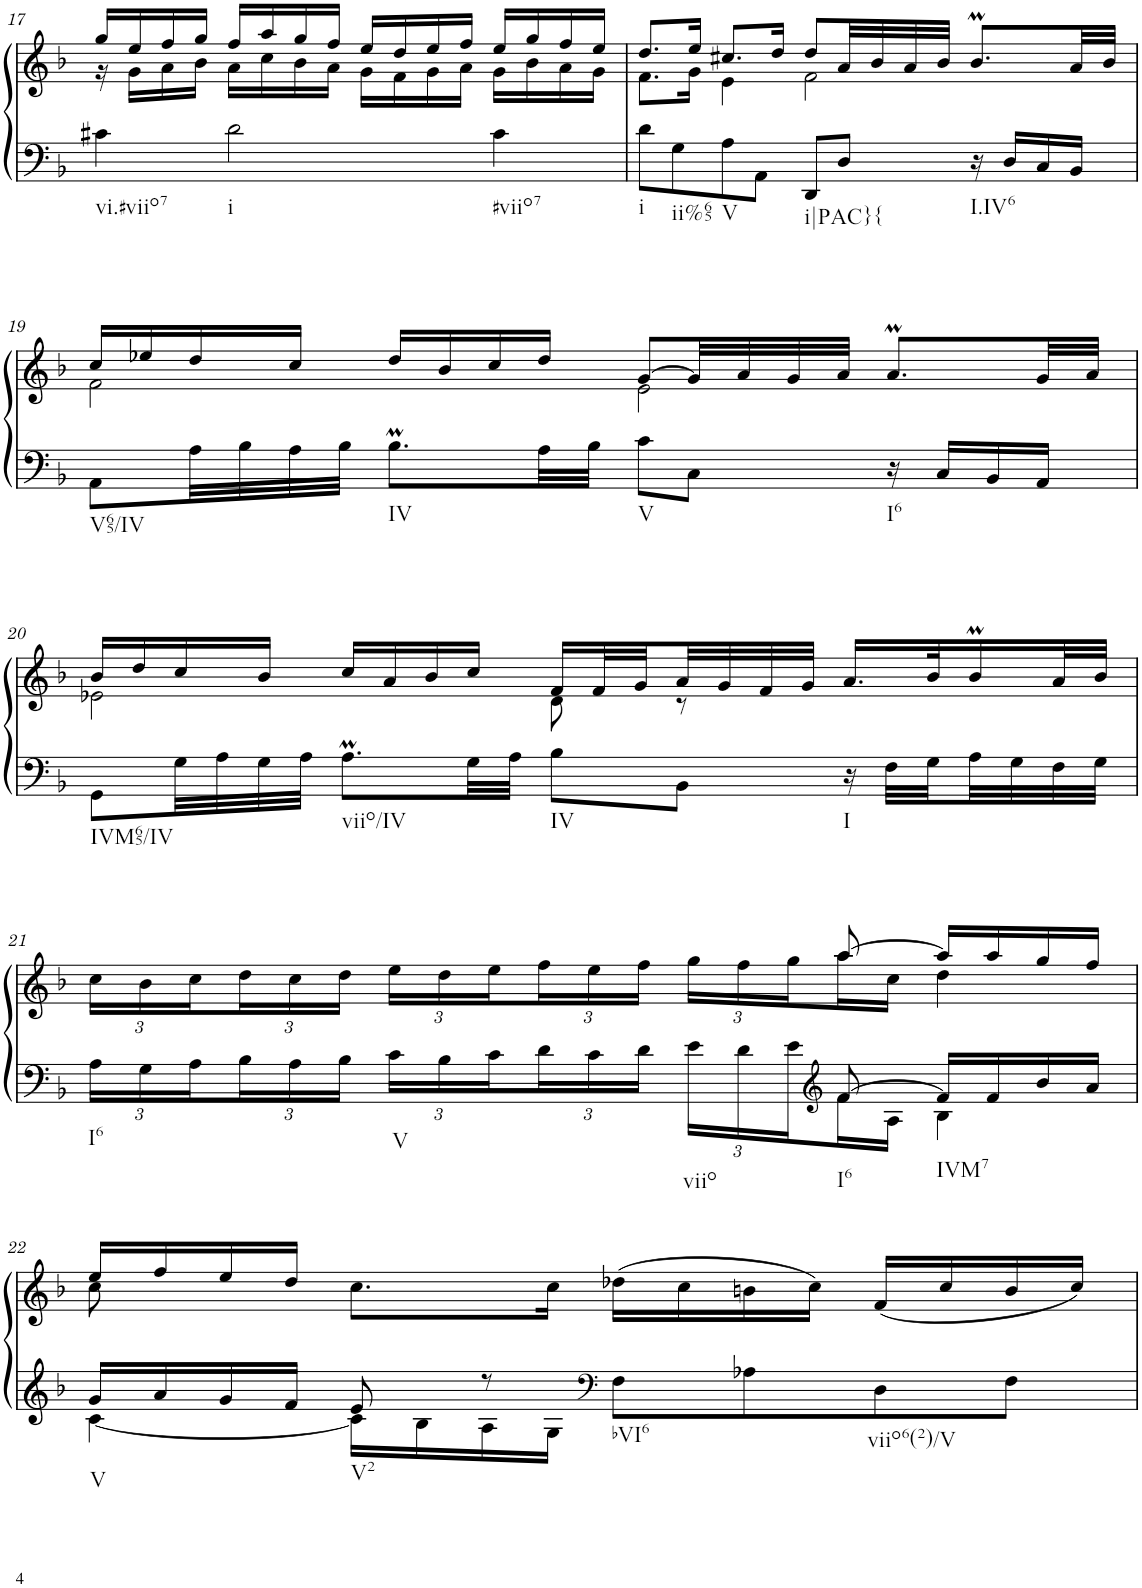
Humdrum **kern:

**kern	**kern
*part1	*part1
*staff2	*staff1
*I"Klavier linke Hand	*
!!LO:PB:g=z
*clefF4	*clefG2
*k[b-]	*k[b-]
*M4/4	*M4/4
=17	=17
*	*^
!LO:TX:b:t=vi.#viio7	!	!
4c#X\	16gg/LL	16r
.	16ee/	16g\LL
.	16ff/	16a\
.	16gg/JJ	16b-\JJ
!LO:TX:b:t=i	!	!
2d\	16ff/LL	16a\LL
.	16aa/	16cc\
.	16gg/	16b-\
.	16ff/JJ	16a\JJ
.	16ee/LL	16g\LL
.	16dd/	16f\
.	16ee/	16g\
.	16ff/JJ	16a\JJ
!LO:TX:b:t=#viio7	!	!
4c#\	16ee/LL	16g\LL
.	16gg/	16b-\
.	16ff/	16a\
.	16ee/JJ	16g\JJ
=18	=18	=18
!LO:TX:b:t=i	!	!
8d\L	8.dd/L	8.f\L
!LO:TX:b:t=ii%65	!	!
8G\	.	.
.	16ee/Jk	16g\Jk
!LO:TX:b:t=V	!	!
8A\	8.cc#X/L	4e\
8AA\J	.	.
.	16dd/Jk	.
!LO:TX:b:t=i|PAC}{	!	!
8DD/L	8dd/L	2f\
8D/J	32a/LL	.
.	32b-/	.
.	32a/	.
.	32b-/JJJ	.
!LO:TX:b:t=I.IV6	!	!
16r	8.b-M/L	.
16D/LL	.	.
16C/	.	.
16BB-/JJ	32a/LL	.
.	32b-/JJJ	.
!!LO:LB:g=z	!!
=19	=19	=19
!LO:TX:b:t=V65/IV	!	!
8AA\L	16cc/LL	2f\
.	16ee-X/	.
32A\LL	16dd/	.
32B-\	.	.
32A\	16cc/JJ	.
32B-\JJJ	.	.
!LO:TX:b:t=IV	!	!
8.B-M\L	16dd/LL	.
.	16b-/	.
.	16cc/	.
32A\LL	16dd/JJ	.
32B-\JJJ	.	.
!LO:TX:b:t=V	!	!
8c\L	[8g/L	2e\
8C\J	32g/LL]	.
.	32a/	.
.	32g/	.
.	32a/JJJ	.
!LO:TX:b:t=I6	!	!
16r	8.am/L	.
16C/LL	.	.
16BB-/	.	.
16AA/JJ	32g/LL	.
.	32a/JJJ	.
!!LO:LB:g=z	!!
=20	=20	=20
!LO:TX:b:t=IVM65/IV	!	!
8GG\L	16b-/LL	2e-X\
.	16dd/	.
32G\LL	16cc/	.
32A\	.	.
32G\	16b-/JJ	.
32A\JJJ	.	.
!LO:TX:b:t=viio/IV	!	!
8.Am\L	16cc/LL	.
.	16a/	.
.	16b-/	.
32G\LL	16cc/JJ	.
32A\JJJ	.	.
!LO:TX:b:t=IV	!	!
8B-\L	16f/LL	8d\
.	32f/L	.
.	32g/	.
8BB-\J	32a/	8r
.	32g/	.
.	32f/	.
.	32g/JJJ	.
!LO:TX:b:t=I	!	!
16r	16.a/LL	4ryy
32F\LLL	.	.
32G\	32b-/K	.
32A\	16b-M/	.
32G\	.	.
32F\	32a/L	.
32G\JJJ	32b-/JJJ	.
!!LO:LB:g=z	!!
=21	=21	=21
*^	*	*
*	*Xbrackettup	*	*Xbrackettup
!LO:TX:b:t=I6	!	!	!
!LO:TX:b:t=V	!	!	!
2ryy	24A\LL	2ryy	24cc\LL
.	24G\	.	24b-\
.	24A\	.	24cc\
.	24B-\	.	24dd\
.	24A\	.	24cc\
.	24B-\JJ	.	24dd\JJ
.	24c\LL	.	24ee\LL
.	24B-\	.	24dd\
.	24c\	.	24ee\
.	24d\	.	24ff\
.	24c\	.	24ee\
.	24d\JJ	.	24ff\JJ
!LO:TX:b:t=viio	!	!	!
8ryy	24e\LL	8ryy	24gg\LL
.	24d\	.	24ff\
.	24e\	.	24gg\
*clefG2	*	*	*
!LO:TX:b:t=I6	!	!	!
[8f/	16f\	[8aa/	16aa\
.	16A\JJ	.	16cc\JJ
!LO:TX:b:t=IVM7	!	!	!
16f/LL]	4B-\	16aa/LL]	4dd\
16f/	.	16aa/	.
16b-/	.	16gg/	.
16a/JJ	.	16ff/JJ	.
!!LO:LB:g=z	!!
=22	=22	=22	=22
!LO:TX:b:t=V	!	!	!
16g/LL	[4c\	16ee/LL	8cc\
16a/	.	16ff/	.
16g/	.	16ee/	2..ryy
16f/JJ	.	16dd/JJ	.
!LO:TX:b:t=V2	!	!	!
8e/	16c\LL]	8.cc\L	.
.	16B-\	.	.
8r	16A\	.	.
.	16G\JJ	16cc\Jk	.
*clefF4	*	*	*
!LO:TX:b:t=bVI6	!	!	!
4ryy	8F\L	(16dd-X\LL	.
.	.	16cc\	.
.	8A-X\	16bn\	.
.	.	16cc\JJ)	.
!LO:TX:b:t=viio6(2)/V	!	!	!
4ryy	8D\	(16f/LL	.
.	.	16cc/	.
.	8F\J	16b/	.
.	.	16cc/JJ)	.
*v	*v	*	*
*	*v	*v
=	=
*-	*-
